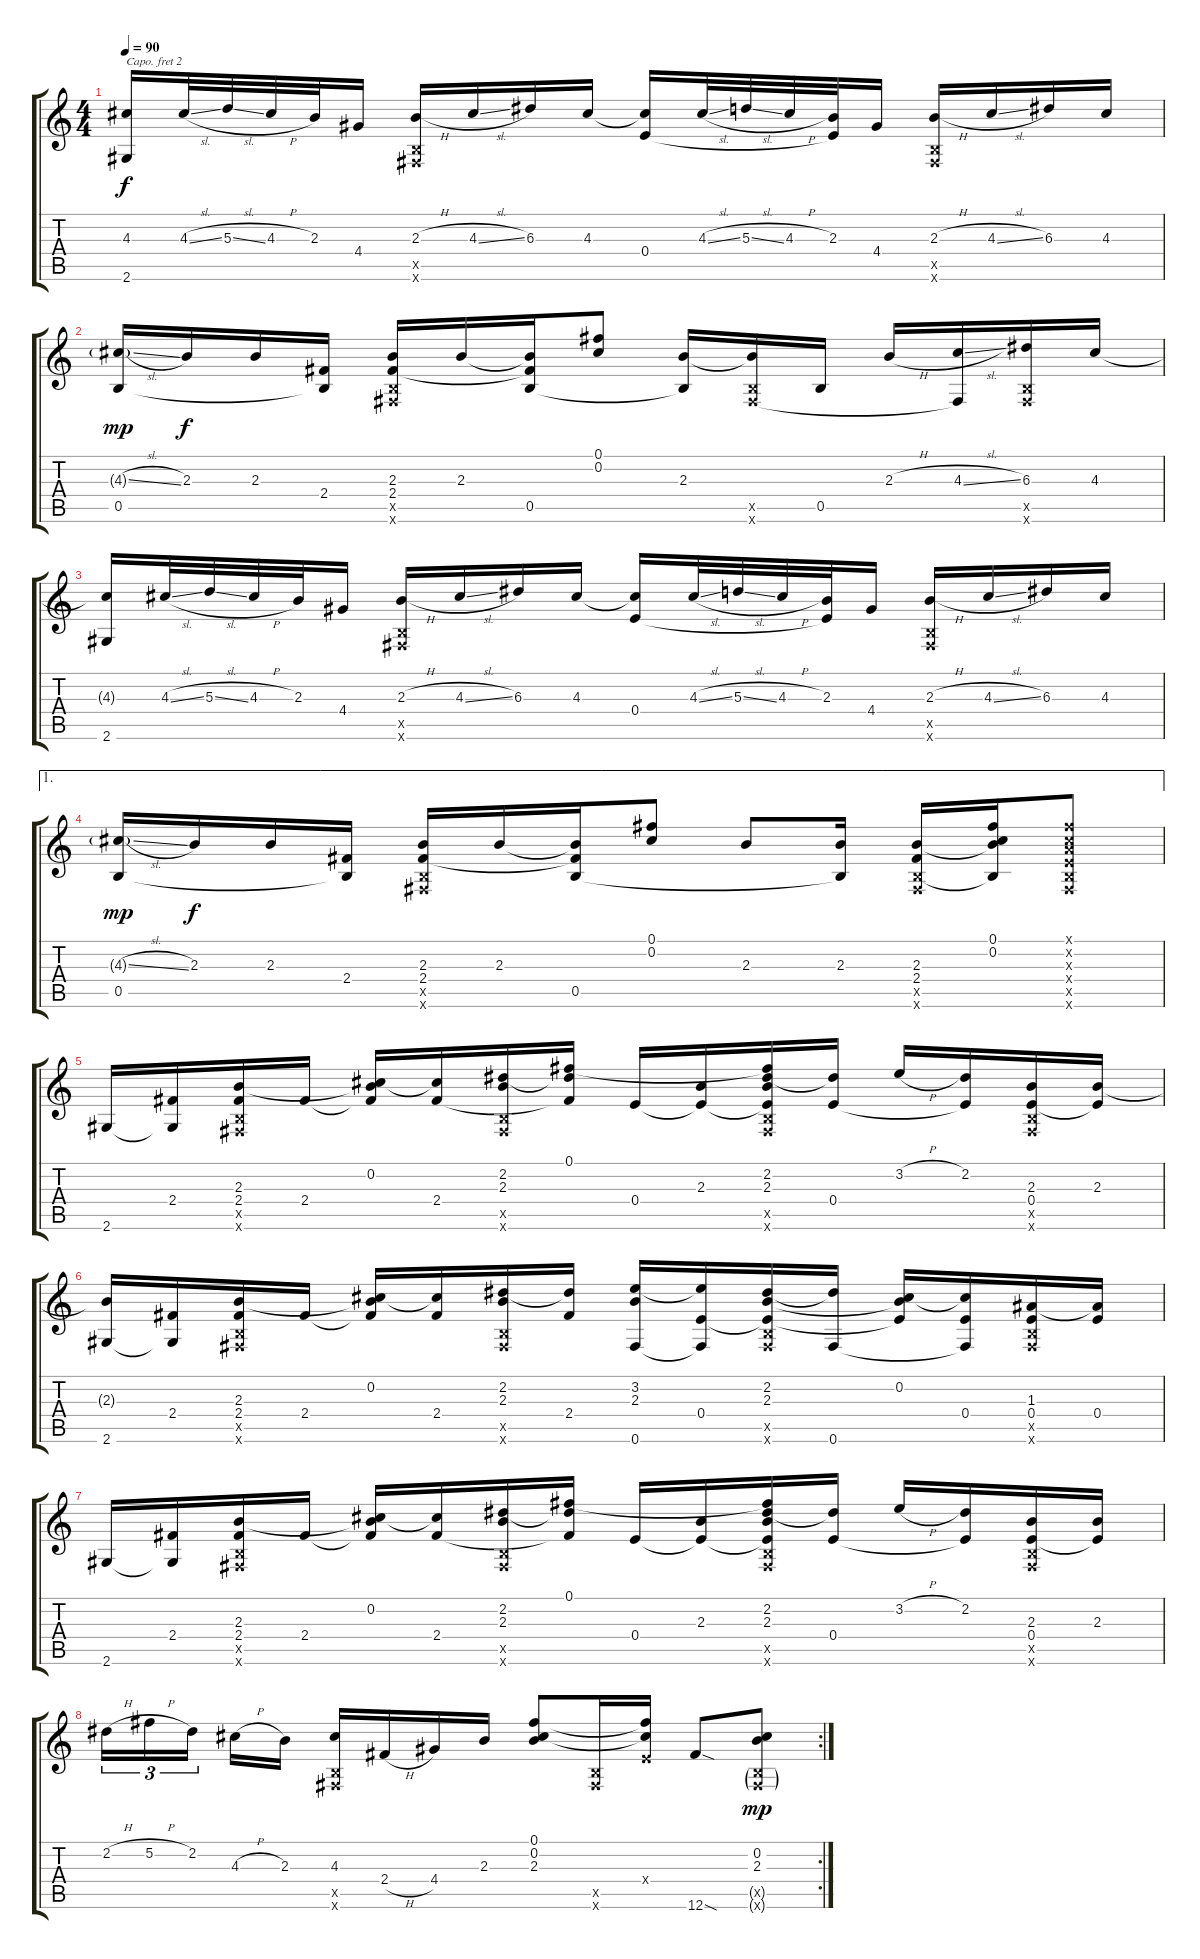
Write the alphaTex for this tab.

\track "" {instrument acousticguitarsteel}
\staff {score tabs}
\capo 2
\tuning (E4 B3 G3 D3 A2 E2) {hide}
\ts (4 4)
\tempo 90
\clef g2
\ks c
(4.3{t} 2.6).16{dy f} 4.3{sl}.32 5.3{sl}.32 4.3{h}.32 2.3.32 4.4.16 (2.3{h} 0.5{x} 0.6{x}).16 4.3{sl}.16 6.3.16 4.3.16 (4.3{t} 0.4).16 4.3{sl}.32 5.3{sl}.32 4.3{h}.32 (2.3 0.4{t}).32 4.4.16 (2.3{h} 0.5{x} 0.6{x}).16 4.3{sl}.16 6.3.16 4.3.16 |
(4.3{sl g} 0.5).16{dy mp} 2.3.16{dy f} 2.3.16 (2.4 0.5{t}).16 (2.3 2.4 0.5{x} 0.6{x}).16 2.3.16 (2.3{t} 2.4{t} 0.5).16 (0.1 0.2).8 (2.3 0.5{t}).16 (2.3{t} 0.5{x} 0.6{x}).16 0.5.16 2.3{h}.16 (4.3{sl} 0.6{t}).16 (6.3 0.5{x} 0.6{x}).16 4.3.16 |
(4.3{t} 2.6).16 4.3{sl}.32 5.3{sl}.32 4.3{h}.32 2.3.32 4.4.16 (2.3{h} 0.5{x} 0.6{x}).16 4.3{sl}.16 6.3.16 4.3.16 (4.3{t} 0.4).16 4.3{sl}.32 5.3{sl}.32 4.3{h}.32 (2.3 0.4{t}).32 4.4.16 (2.3{h} 0.5{x} 0.6{x}).16 4.3{sl}.16 6.3.16 4.3.16 |
\ae 1
(4.3{sl g} 0.5).16{dy mp} 2.3.16{dy f} 2.3.16 (2.4 0.5{t}).16 (2.3 2.4 0.5{x} 0.6{x}).16 2.3.16 (2.3{t} 2.4{t} 0.5).16 (0.1 0.2).8 2.3.8 (2.3 0.5{t}).16 (2.3 2.4 0.5{x} 0.6{x}).16 (0.1 0.2 2.3{t} 0.5{t}).16 (0.1{x} 0.2{x} 0.3{x} 0.4{x} 0.5{x} 0.6{x}).8 |
2.6.16 (2.4 2.6{t}).16 (2.3 2.4 0.5{x} 0.6{x}).16 2.4.16 (0.2 2.3{t} 2.4{t}).16 (0.2{t} 2.4).16 (2.2 2.3 0.5{x} 0.6{x}).16 (0.1 2.2{t} 2.4{t}).16 0.4.16 (2.3 0.4{t}).16 (0.1{t} 2.2 2.3 0.4{t} 0.5{x} 0.6{x}).16 (2.2{t} 0.4).16 3.2{h}.16 (2.2 0.4{t}).16 (2.3 0.4 0.5{x} 0.6{x}).16 (2.3 0.4{t}).16 |
(2.3{t} 2.6).16 (2.4 2.6{t}).16 (2.3 2.4 0.5{x} 0.6{x}).16 2.4.16 (0.2 2.3{t} 2.4{t}).16 (0.2{t} 2.4).16 (2.2 2.3 0.5{x} 0.6{x}).16 (2.2{t} 2.4).16 (3.2 2.3 0.6).16 (3.2{t} 0.4 0.6{t}).16 (2.2 2.3 0.4{t} 0.5{x} 0.6{x}).16 (2.2{t} 0.6).16 (0.2 2.3{t} 0.4{t}).16 (0.2{t} 0.4 0.6{t}).16 (1.3 0.4 0.5{x} 0.6{x}).16 (1.3{t} 0.4).16 |
2.6.16 (2.4 2.6{t}).16 (2.3 2.4 0.5{x} 0.6{x}).16 2.4.16 (0.2 2.3{t} 2.4{t}).16 (0.2{t} 2.4).16 (2.2 2.3 0.5{x} 0.6{x}).16 (0.1 2.2{t} 2.4{t}).16 0.4.16 (2.3 0.4{t}).16 (0.1{t} 2.2 2.3 0.4{t} 0.5{x} 0.6{x}).16 (2.2{t} 0.4).16 3.2{h}.16 (2.2 0.4{t}).16 (2.3 0.4 0.5{x} 0.6{x}).16 (2.3 0.4{t}).16 |
\rc 2
2.2{h}.16{tu (3 2)} 5.2{h}.16{tu (3 2)} 2.2.16{tu (3 2) beam splitsecondary} 4.3{h}.16 2.3.16 (4.3 0.5{x} 0.6{x}).16 2.4{h}.16 4.4.16 2.3.16 (0.1 0.2 2.3).8 (0.5{x} 0.6{x}).16 (0.1{t} 0.2{t} 0.4{x}).16 12.6{sod}.8 (0.2 2.3 0.5{g x} 0.6{g x}).8{dy mp}
